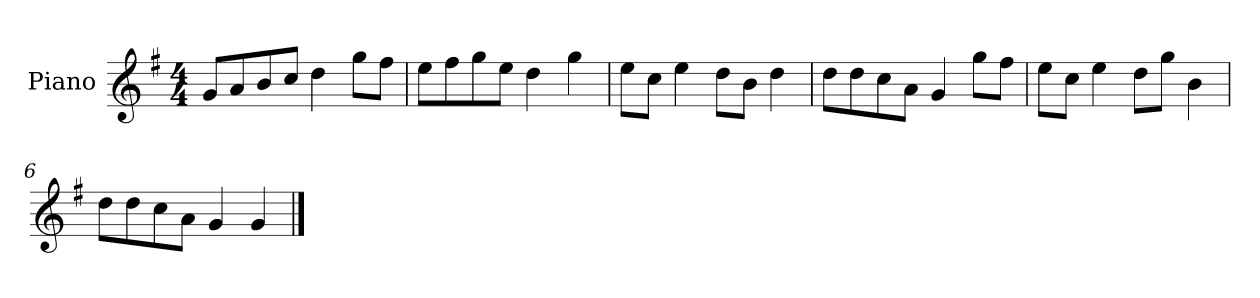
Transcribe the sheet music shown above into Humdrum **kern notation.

**kern
*part1
*staff1
*I"Piano
*I'P-no
*clefG2
*k[f#]
*M4/4
*MM90
=1
8g/L
8a/
8b/
8cc/J
4dd\
8gg\L
8ff#\J
=2
8ee\L
8ff#\
8gg\
8ee\J
4dd\
4gg\
=3
8ee\L
8cc\J
4ee\
8dd\L
8b\J
4dd\
=4
8dd\L
8dd\
8cc\
8a\J
4g/
8gg\L
8ff#\J
=5
8ee\L
8cc\J
4ee\
8dd\L
8gg\J
4b\
=6
8dd\L
8dd\
8cc\
8a\J
4g/
4g/
==
*-
